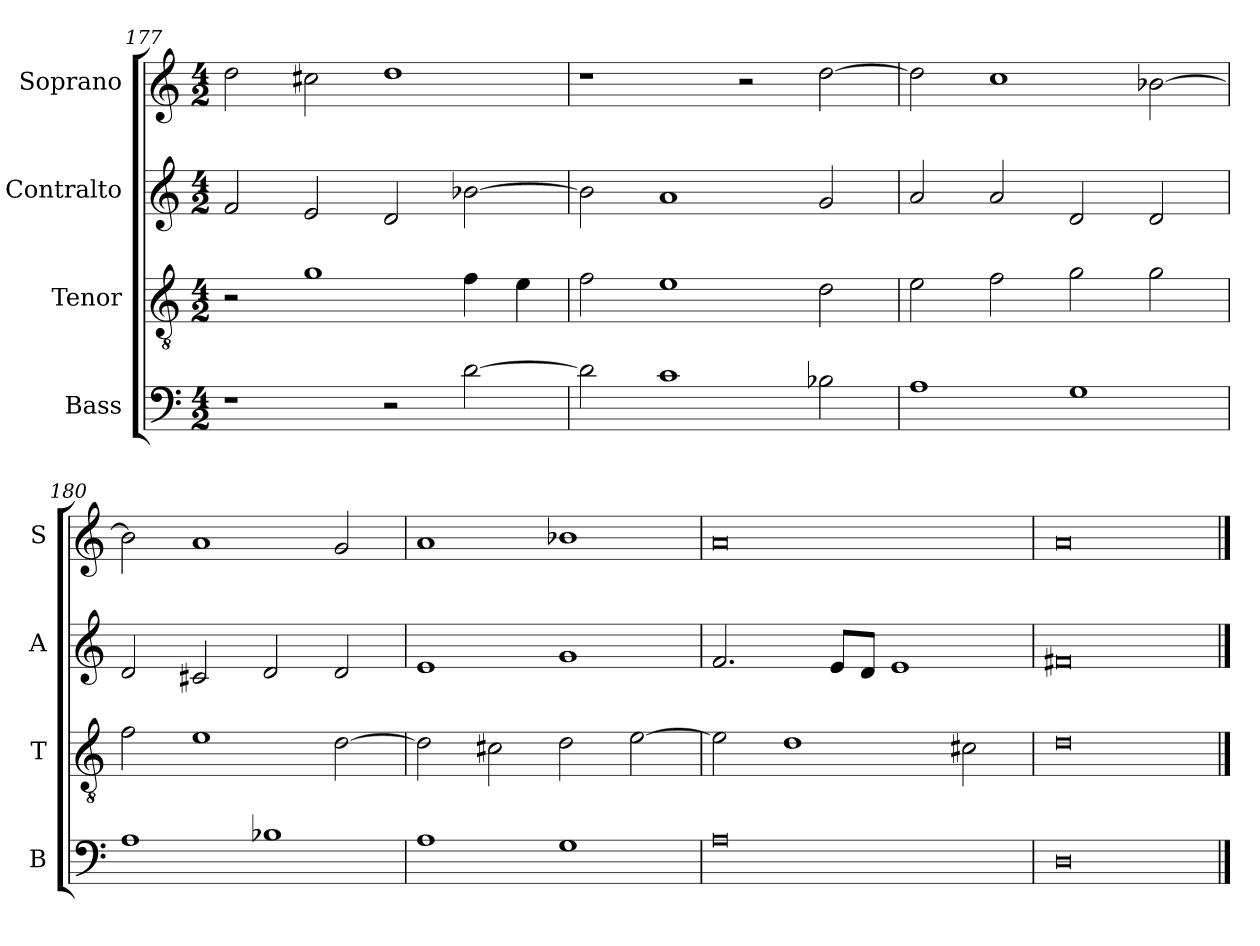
**kern	**kern	**kern	**kern
*part4	*part3	*part2	*part1
*staff4	*staff3	*staff2	*staff1
*I"Bass	*I"Tenor	*I"Contralto	*I"Soprano
*I'B	*I'T	*I'A	*I'S
*clefF4	*clefGv2	*clefG2	*clefG2
*k[]	*k[]	*k[]	*k[]
*D:dor	*D:dor	*D:dor	*D:dor
*M4/2	*M4/2	*M4/2	*M4/2
=177	=177	=177	=177
1r	2r	2f	2dd
.	1g	2e	2cc#X
2r	.	2d	1dd
[2d	4f	[2b-X	.
.	4e	.	.
=178	=178	=178	=178
2d]	2f	2b-]	1r
1c	1e	1a	.
.	.	.	2r
2B-X	2d	2g	[2dd
=179	=179	=179	=179
1A	2e	2a	2dd]
.	2f	2a	1cc
1G	2g	2d	.
.	2g	2d	[2b-X
=180	=180	=180	=180
1A	2f	2d	2b-]
.	1e	2c#X	1a
1B-X	.	2d	.
.	[2d	2d	2g
=181	=181	=181	=181
1A	2d]	1e	1a
.	2c#X	.	.
1G	2d	1g	1b-X
.	[2e	.	.
=182	=182	=182	=182
0A	2e]	2.f	0a
.	1d	.	.
.	.	8e/L	.
.	.	8d/J	.
.	.	1e	.
.	2c#X	.	.
=183	=183	=183	=183
0D	0d	0f#X	0a
==	==	==	==
*-	*-	*-	*-
